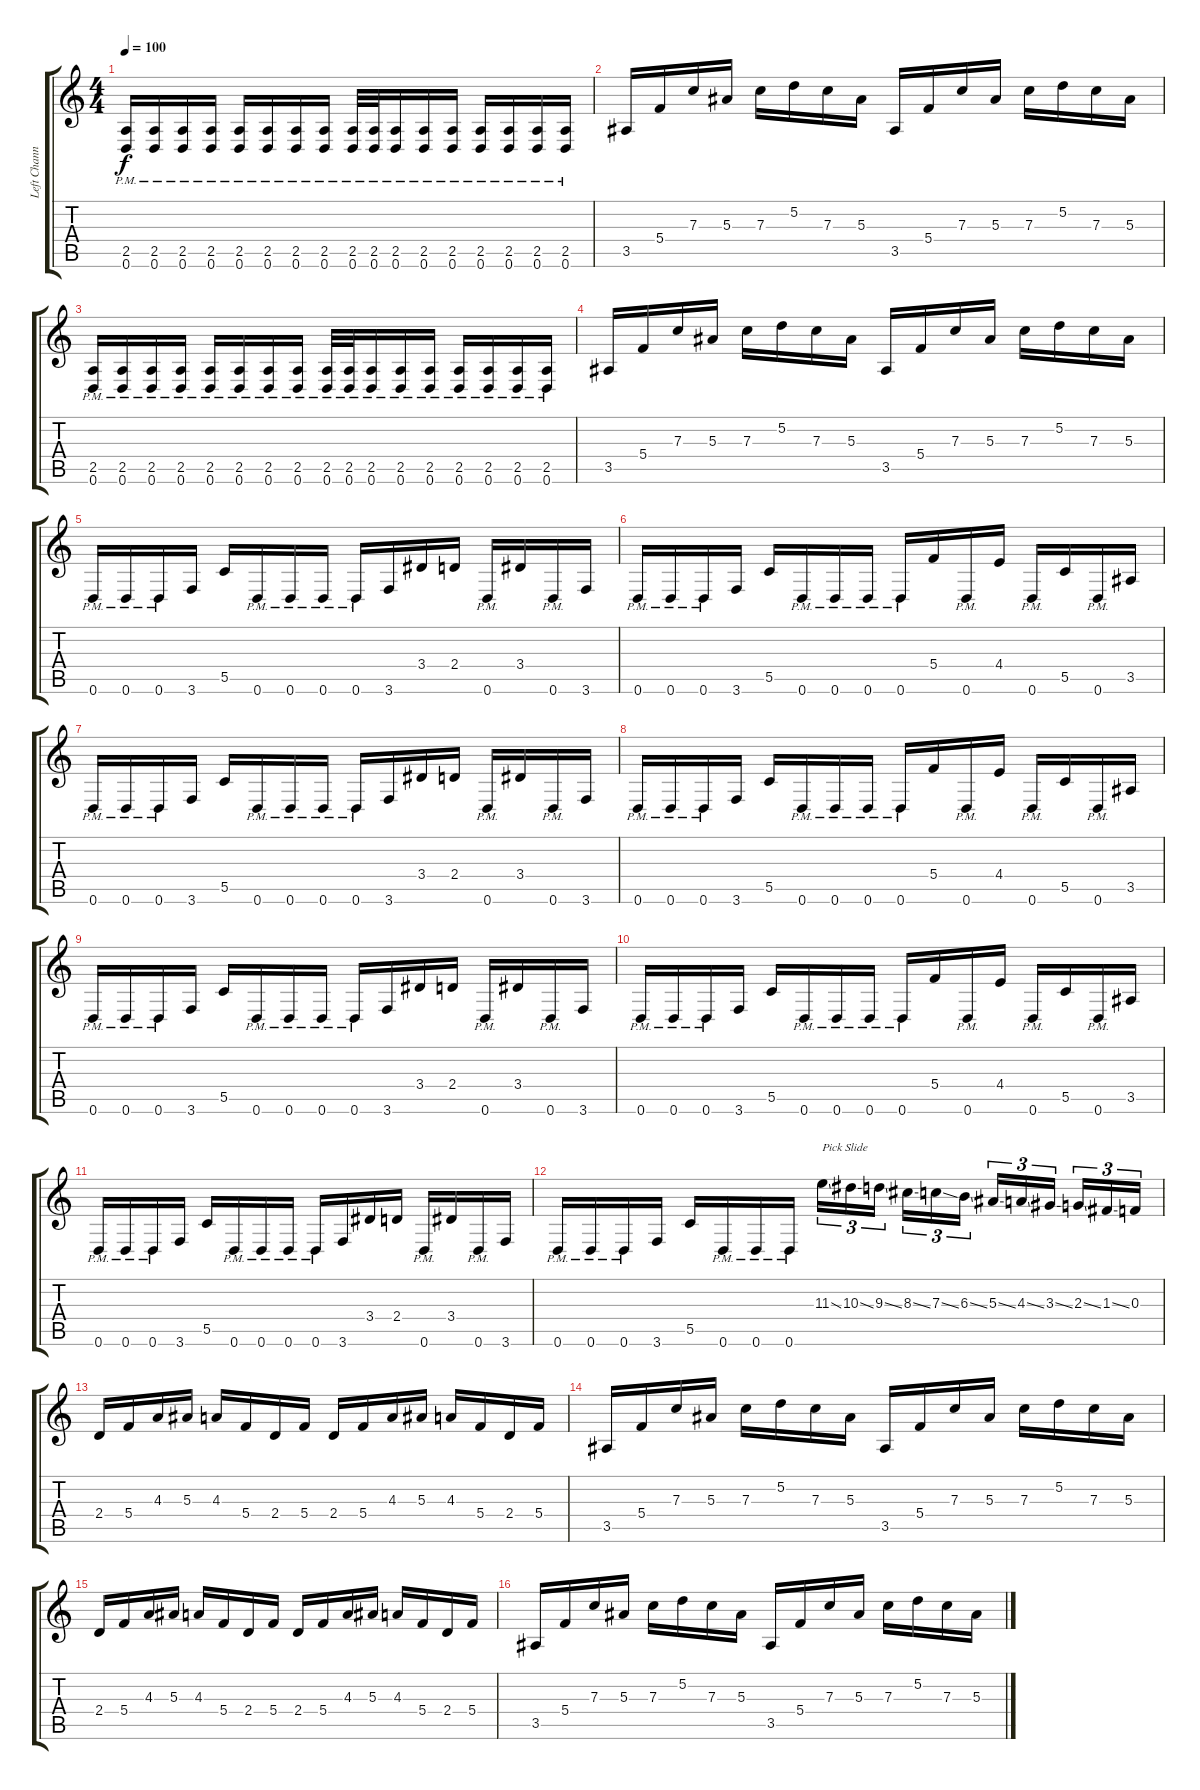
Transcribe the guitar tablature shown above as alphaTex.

\track ("Left Channel" "Left Chann") {instrument overdrivenguitar}
\staff {score tabs}
\tuning (D4 A3 F3 C3 G2 D2) {hide}
\ts (4 4)
\tempo 100
\clef g2
\ks c
(2.5{pm} 0.6{pm}).16{dy f} (2.5{pm} 0.6{pm}).16 (2.5{pm} 0.6{pm}).16 (2.5{pm} 0.6{pm}).16 (2.5{pm} 0.6{pm}).16 (2.5{pm} 0.6{pm}).16 (2.5{pm} 0.6{pm}).16 (2.5{pm} 0.6{pm}).16 (2.5{pm} 0.6{pm}).32 (2.5{pm} 0.6{pm}).32 (2.5{pm} 0.6{pm}).16 (2.5{pm} 0.6{pm}).16 (2.5{pm} 0.6{pm}).16 (2.5{pm} 0.6{pm}).16 (2.5{pm} 0.6{pm}).16 (2.5{pm} 0.6{pm}).16 (2.5{pm} 0.6{pm}).16 |
3.5.16 5.4.16 7.3.16 5.3.16 7.3.16 5.2.16 7.3.16 5.3.16 3.5.16 5.4.16 7.3.16 5.3.16 7.3.16 5.2.16 7.3.16 5.3.16 |
(2.5{pm} 0.6{pm}).16 (2.5{pm} 0.6{pm}).16 (2.5{pm} 0.6{pm}).16 (2.5{pm} 0.6{pm}).16 (2.5{pm} 0.6{pm}).16 (2.5{pm} 0.6{pm}).16 (2.5{pm} 0.6{pm}).16 (2.5{pm} 0.6{pm}).16 (2.5{pm} 0.6{pm}).32 (2.5{pm} 0.6{pm}).32 (2.5{pm} 0.6{pm}).16 (2.5{pm} 0.6{pm}).16 (2.5{pm} 0.6{pm}).16 (2.5{pm} 0.6{pm}).16 (2.5{pm} 0.6{pm}).16 (2.5{pm} 0.6{pm}).16 (2.5{pm} 0.6{pm}).16 |
3.5.16 5.4.16 7.3.16 5.3.16 7.3.16 5.2.16 7.3.16 5.3.16 3.5.16 5.4.16 7.3.16 5.3.16 7.3.16 5.2.16 7.3.16 5.3.16 |
0.6{pm}.16 0.6{pm}.16 0.6{pm}.16 3.6.16 5.5.16 0.6{pm}.16 0.6{pm}.16 0.6{pm}.16 0.6{pm}.16 3.6.16 3.4.16 2.4.16 0.6{pm}.16 3.4.16 0.6{pm}.16 3.6.16 |
0.6{pm}.16 0.6{pm}.16 0.6{pm}.16 3.6.16 5.5.16 0.6{pm}.16 0.6{pm}.16 0.6{pm}.16 0.6{pm}.16 5.4.16 0.6{pm}.16 4.4.16 0.6{pm}.16 5.5.16 0.6{pm}.16 3.5.16 |
0.6{pm}.16 0.6{pm}.16 0.6{pm}.16 3.6.16 5.5.16 0.6{pm}.16 0.6{pm}.16 0.6{pm}.16 0.6{pm}.16 3.6.16 3.4.16 2.4.16 0.6{pm}.16 3.4.16 0.6{pm}.16 3.6.16 |
0.6{pm}.16 0.6{pm}.16 0.6{pm}.16 3.6.16 5.5.16 0.6{pm}.16 0.6{pm}.16 0.6{pm}.16 0.6{pm}.16 5.4.16 0.6{pm}.16 4.4.16 0.6{pm}.16 5.5.16 0.6{pm}.16 3.5.16 |
0.6{pm}.16 0.6{pm}.16 0.6{pm}.16 3.6.16 5.5.16 0.6{pm}.16 0.6{pm}.16 0.6{pm}.16 0.6{pm}.16 3.6.16 3.4.16 2.4.16 0.6{pm}.16 3.4.16 0.6{pm}.16 3.6.16 |
0.6{pm}.16 0.6{pm}.16 0.6{pm}.16 3.6.16 5.5.16 0.6{pm}.16 0.6{pm}.16 0.6{pm}.16 0.6{pm}.16 5.4.16 0.6{pm}.16 4.4.16 0.6{pm}.16 5.5.16 0.6{pm}.16 3.5.16 |
0.6{pm}.16 0.6{pm}.16 0.6{pm}.16 3.6.16 5.5.16 0.6{pm}.16 0.6{pm}.16 0.6{pm}.16 0.6{pm}.16 3.6.16 3.4.16 2.4.16 0.6{pm}.16 3.4.16 0.6{pm}.16 3.6.16 |
0.6{pm}.16 0.6{pm}.16 0.6{pm}.16 3.6.16 5.5.16 0.6{pm}.16 0.6{pm}.16 0.6{pm}.16 11.3{ss}.16{tu (3 2) txt "Pick Slide"} 10.3{ss}.16{tu (3 2)} 9.3{ss}.16{tu (3 2) beam splitsecondary} 8.3{ss}.16{tu (3 2)} 7.3{ss}.16{tu (3 2)} 6.3{ss}.16{tu (3 2)} 5.3{ss}.16{tu (3 2)} 4.3{ss}.16{tu (3 2)} 3.3{ss}.16{tu (3 2) beam splitsecondary} 2.3{ss}.16{tu (3 2)} 1.3{ss}.16{tu (3 2)} 0.3.16{tu (3 2)} |
2.4.16 5.4.16 4.3.16 5.3.16 4.3.16 5.4.16 2.4.16 5.4.16 2.4.16 5.4.16 4.3.16 5.3.16 4.3.16 5.4.16 2.4.16 5.4.16 |
3.5.16 5.4.16 7.3.16 5.3.16 7.3.16 5.2.16 7.3.16 5.3.16 3.5.16 5.4.16 7.3.16 5.3.16 7.3.16 5.2.16 7.3.16 5.3.16 |
2.4.16 5.4.16 4.3.16 5.3.16 4.3.16 5.4.16 2.4.16 5.4.16 2.4.16 5.4.16 4.3.16 5.3.16 4.3.16 5.4.16 2.4.16 5.4.16 |
3.5.16 5.4.16 7.3.16 5.3.16 7.3.16 5.2.16 7.3.16 5.3.16 3.5.16 5.4.16 7.3.16 5.3.16 7.3.16 5.2.16 7.3.16 5.3.16
